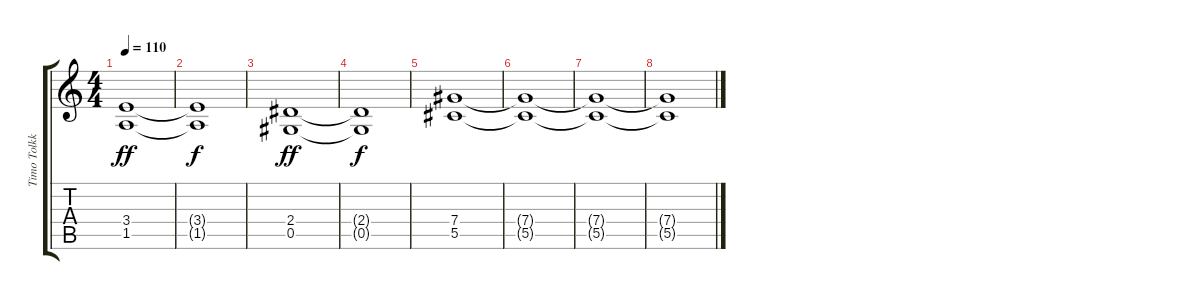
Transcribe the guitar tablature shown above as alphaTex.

\track ("Timo Tolkki" "Timo Tolkk") {instrument distortionguitar}
\staff {score tabs}
\tuning (Eb4 Bb3 Gb3 Db3 Ab2 Eb2) {hide}
\ts (4 4)
\tempo 110
\clef g2
\ks c
(3.4 1.5).1{dy ff} |
(3.4{t} 1.5{t}).1{dy f} |
(2.4 0.5).1{dy ff} |
(2.4{t} 0.5{t}).1{dy f} |
(7.4 5.5).1 |
(7.4{t} 5.5{t}).1 |
(7.4{t} 5.5{t}).1 |
(7.4{t} 5.5{t}).1
